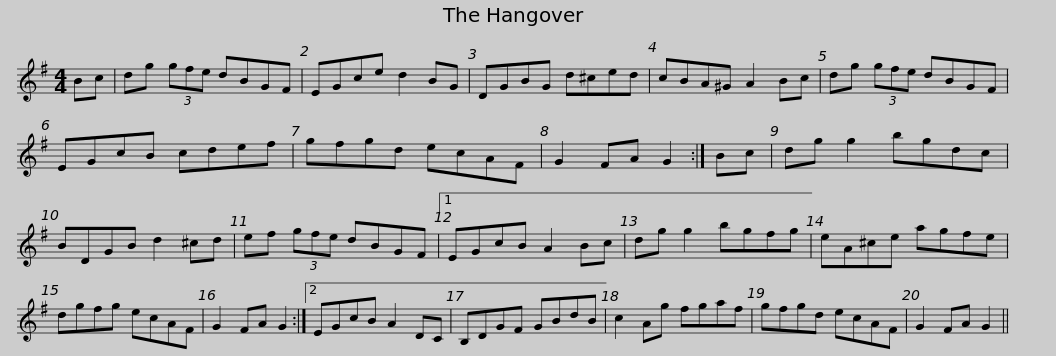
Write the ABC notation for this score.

X:1
L:1/8
M:4/4
I:linebreak $
K:G
V:1 treble
V:1
 Bc | dg (3gfe dBGF | EGce d2 BG | DGBG d^ced | cBA^G A2 Bc | %5
 dg (3gfe dBGF |$ EGcB cdef | gfgd ecAF | G2 FA G2 :| Bc | %10
 dg g2 bgdc | BDGB d2 ^cd |$ ef (3gfe dBGF |1 EGcB A2 Bc | dg g2 bgfg | %15
 eA^ce agfe | dgfg ecAF | G2 FA G2 :|2$ EGcB A2 DC | B,DGF GBdB | %20
 c2 Ag fgaf | gfgd ecAF | G2 FA G2 || %23
